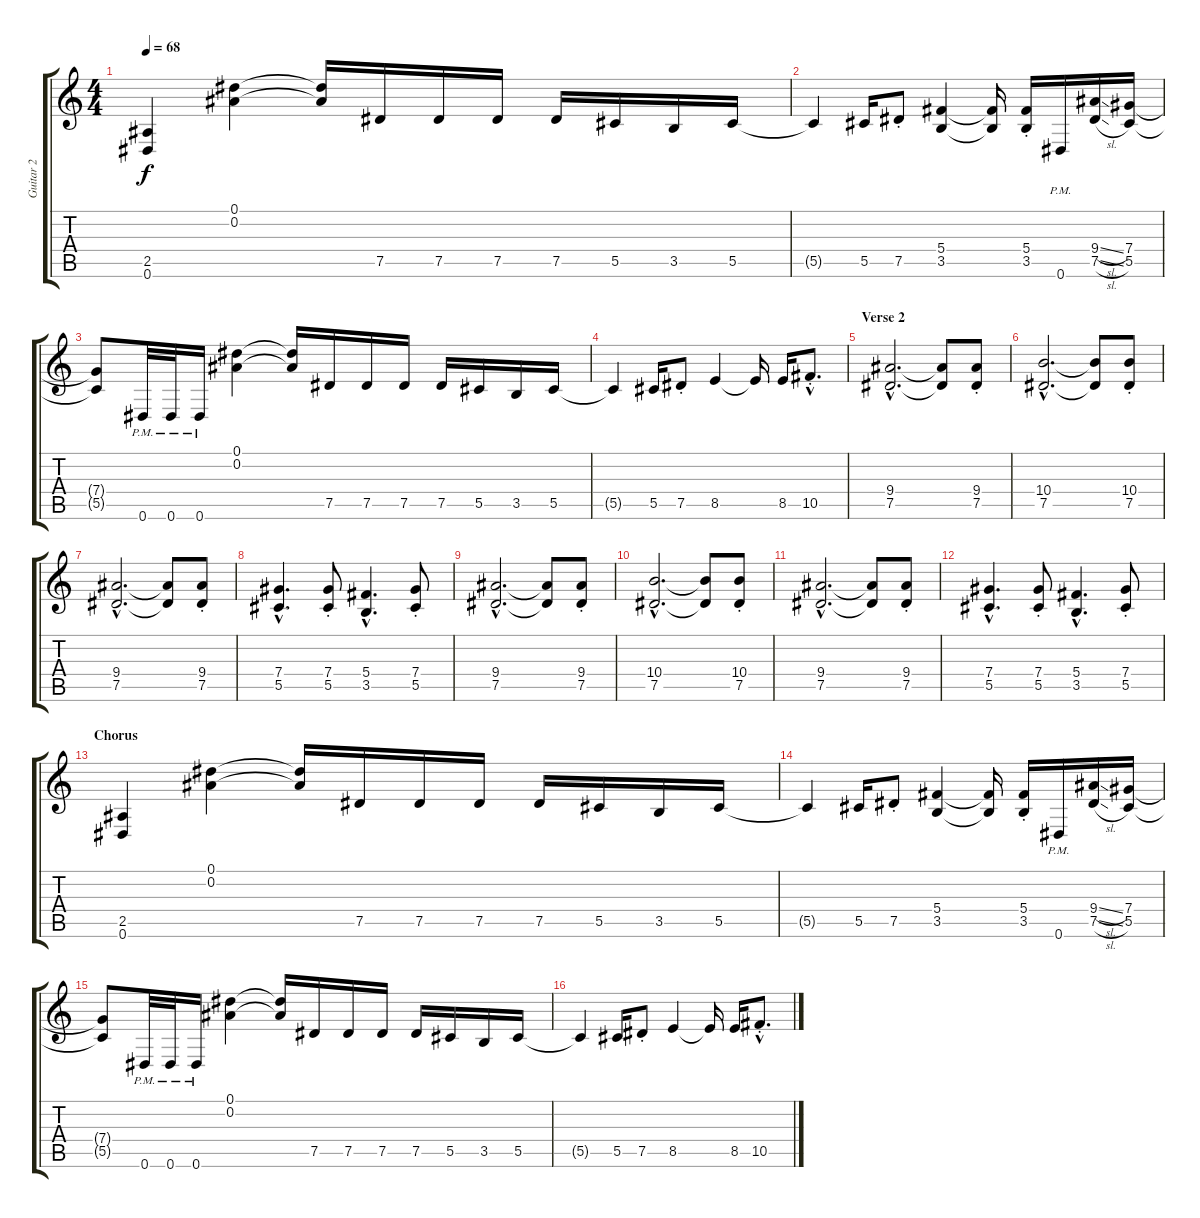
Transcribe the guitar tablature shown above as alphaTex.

\track ("Guitar 2" "Guitar 2") {instrument overdrivenguitar}
\staff {score tabs}
\tuning (Eb4 Bb3 Gb3 Db3 Ab2 Eb2) {hide}
\ts (4 4)
\section ("" "")
\tempo 68
\clef g2
\ks c
(2.5 0.6).4{dy f volume 10 balance 8 instrument overdrivenguitar} (0.1 0.2).4 (0.1{t} 0.2{t}).16 7.5.16 7.5.16 7.5.16 7.5.16 5.5.16 3.5.16 5.5.16 |
5.5{t}.4 5.5.16 7.5{st}.8 (5.4 3.5).4 (5.4{t} 3.5{t}).16 (5.4{st} 3.5{st}).16 0.6{pm}.16 (9.4{sl} 7.5{sl}).16 (7.4 5.5).16 |
(7.4{t} 5.5{t}).8 0.6{pm}.32 0.6{pm}.32 0.6{pm}.16 (0.1 0.2).4 (0.1{t} 0.2{t}).16 7.5.16 7.5.16 7.5.16 7.5.16 5.5.16 3.5.16 5.5.16 |
5.5{t}.4 5.5.16 7.5{st}.8 8.5.4 8.5{t}.16 8.5.16 10.5{hac st}.8{d} |
\section ("" "Verse 2")
(9.4{hac} 7.5{hac}).2{d volume 8 balance 2 instrument overdrivenguitar} (9.4{t} 7.5{t}).8 (9.4{st} 7.5{st}).8 |
(10.4{hac} 7.5{hac}).2{d} (10.4{t} 7.5{t}).8 (10.4{st} 7.5{st}).8 |
(9.4{hac} 7.5{hac}).2{d} (9.4{t} 7.5{t}).8 (9.4{st} 7.5{st}).8 |
(7.4{hac} 5.5{hac}).4{d} (7.4{st} 5.5{st}).8 (5.4{hac} 3.5{hac}).4{d} (7.4{st} 5.5{st}).8 |
(9.4{hac} 7.5{hac}).2{d} (9.4{t} 7.5{t}).8 (9.4{st} 7.5{st}).8 |
(10.4{hac} 7.5{hac}).2{d} (10.4{t} 7.5{t}).8 (10.4{st} 7.5{st}).8 |
(9.4{hac} 7.5{hac}).2{d} (9.4{t} 7.5{t}).8 (9.4{st} 7.5{st}).8 |
(7.4{hac} 5.5{hac}).4{d} (7.4{st} 5.5{st}).8 (5.4{hac} 3.5{hac}).4{d} (7.4{st} 5.5{st}).8 |
\section ("" "Chorus")
(2.5 0.6).4{volume 10 balance 8 instrument overdrivenguitar} (0.1 0.2).4 (0.1{t} 0.2{t}).16 7.5.16 7.5.16 7.5.16 7.5.16 5.5.16 3.5.16 5.5.16 |
5.5{t}.4 5.5.16 7.5{st}.8 (5.4 3.5).4 (5.4{t} 3.5{t}).16 (5.4{st} 3.5{st}).16 0.6{pm}.16 (9.4{sl} 7.5{sl}).16 (7.4 5.5).16 |
(7.4{t} 5.5{t}).8 0.6{pm}.32 0.6{pm}.32 0.6{pm}.16 (0.1 0.2).4 (0.1{t} 0.2{t}).16 7.5.16 7.5.16 7.5.16 7.5.16 5.5.16 3.5.16 5.5.16 |
5.5{t}.4 5.5.16 7.5{st}.8 8.5.4 8.5{t}.16 8.5.16 10.5{hac st}.8{d}
